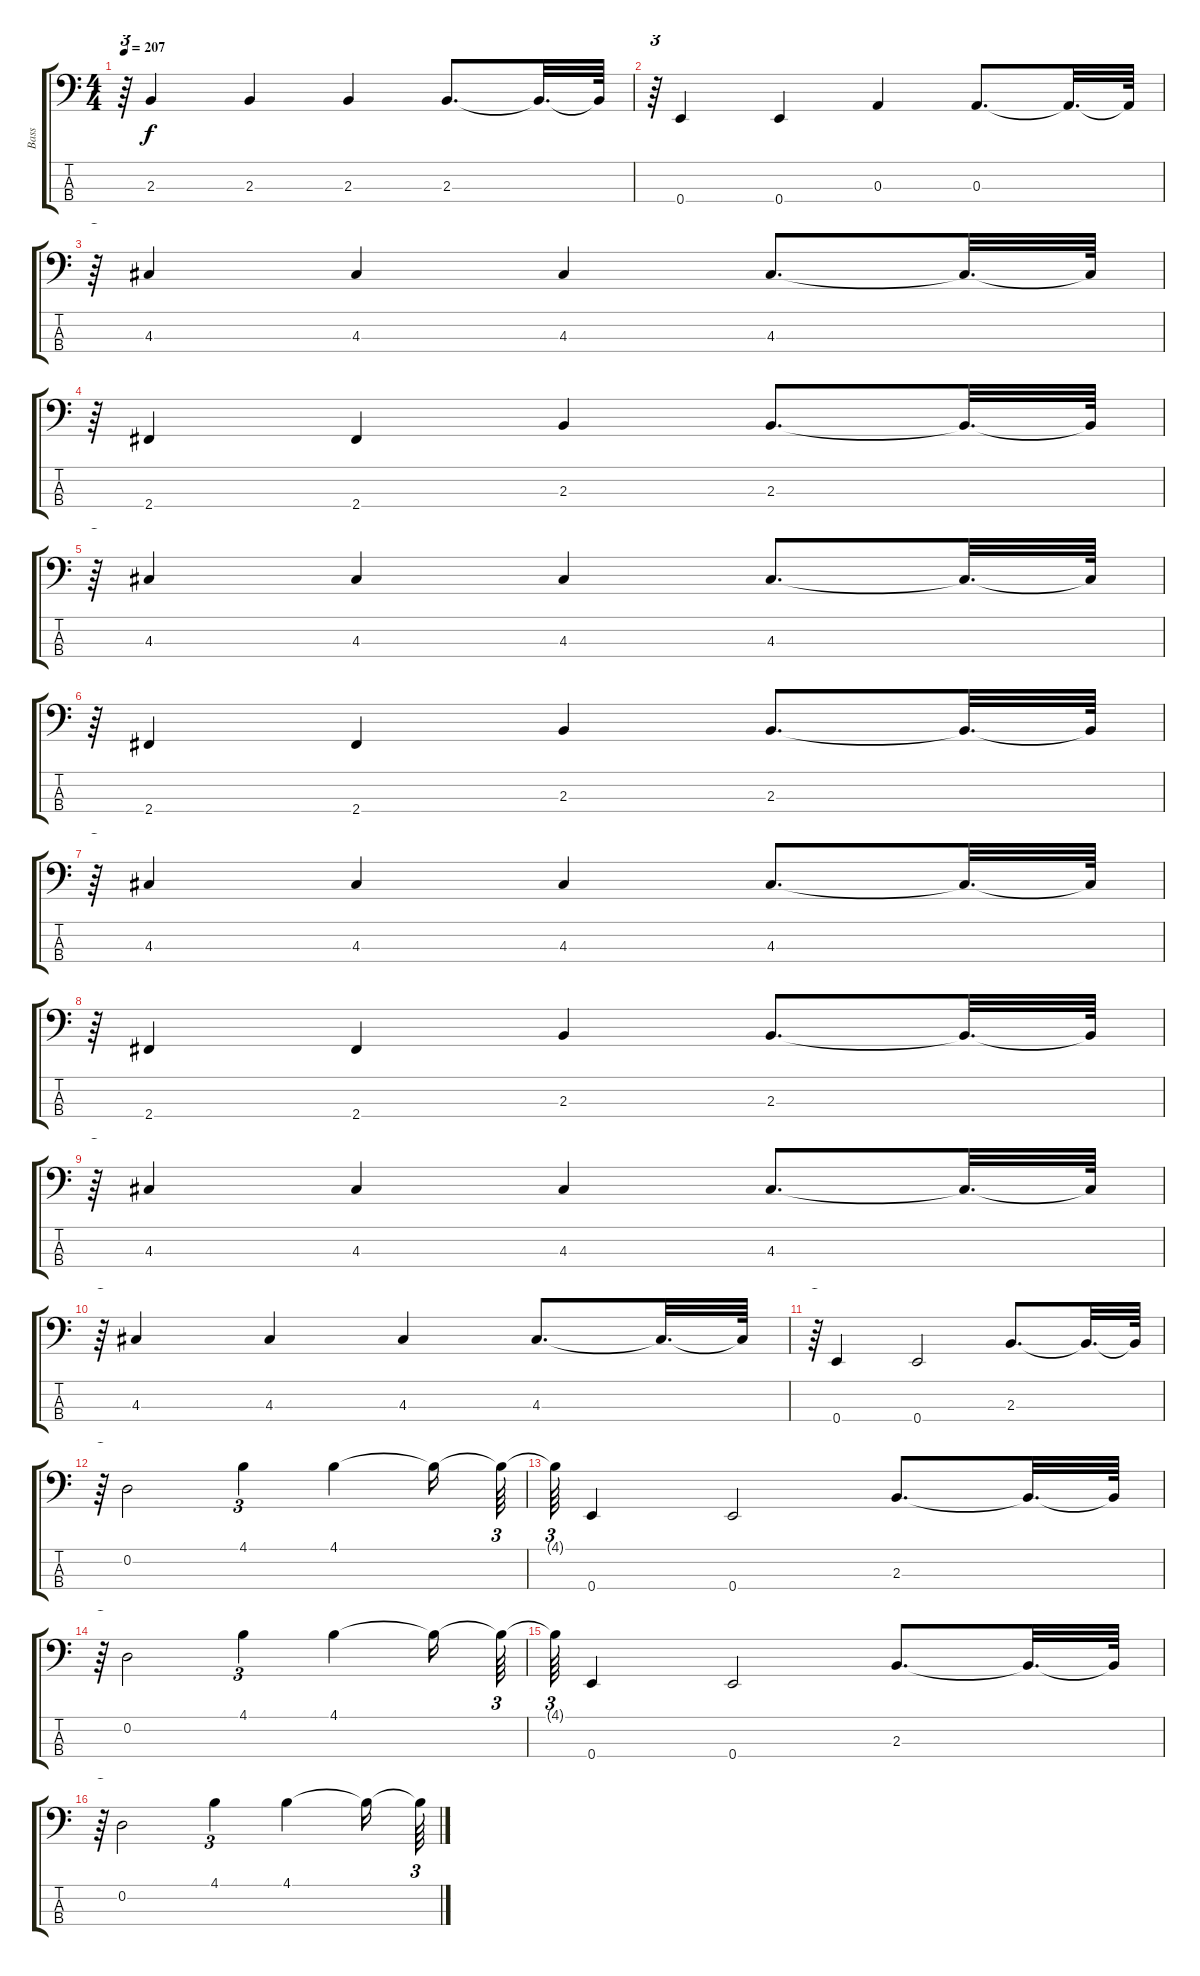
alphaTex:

\track ("Bass" "Bass") {instrument electricbassfinger}
\staff {score tabs}
\tuning (G2 D2 A1 E1) {hide}
\ts (4 4)
\tempo 207
\clef f4
\ks c
r.64{tu (3 2) dy f} 2.3.4 2.3.4 2.3.4 2.3.8{d} 2.3{t}.32{d} 2.3{t}.64 |
r.64{tu (3 2)} 0.4.4 0.4.4 0.3.4 0.3.8{d} 0.3{t}.32{d} 0.3{t}.64 |
r.64{tu (3 2)} 4.3.4 4.3.4 4.3.4 4.3.8{d} 4.3{t}.32{d} 4.3{t}.64 |
r.64{tu (3 2)} 2.4.4 2.4.4 2.3.4 2.3.8{d} 2.3{t}.32{d} 2.3{t}.64 |
r.64{tu (3 2)} 4.3.4 4.3.4 4.3.4 4.3.8{d} 4.3{t}.32{d} 4.3{t}.64 |
r.64{tu (3 2)} 2.4.4 2.4.4 2.3.4 2.3.8{d} 2.3{t}.32{d} 2.3{t}.64 |
r.64{tu (3 2)} 4.3.4 4.3.4 4.3.4 4.3.8{d} 4.3{t}.32{d} 4.3{t}.64 |
r.64{tu (3 2)} 2.4.4 2.4.4 2.3.4 2.3.8{d} 2.3{t}.32{d} 2.3{t}.64 |
r.64{tu (3 2)} 4.3.4 4.3.4 4.3.4 4.3.8{d} 4.3{t}.32{d} 4.3{t}.64 |
r.64{tu (3 2)} 4.3.4 4.3.4 4.3.4 4.3.8{d} 4.3{t}.32{d} 4.3{t}.64 |
r.64{tu (3 2)} 0.4.4 0.4.2 2.3.8{d} 2.3{t}.32{d} 2.3{t}.64 |
r.64{tu (3 2)} 0.2.2 4.1.4{tu (3 2)} 4.1.4 4.1{t}.16 4.1{t}.64{tu (3 2)} |
4.1{t}.64{tu (3 2)} 0.4.4 0.4.2 2.3.8{d} 2.3{t}.32{d} 2.3{t}.64 |
r.64{tu (3 2)} 0.2.2 4.1.4{tu (3 2)} 4.1.4 4.1{t}.16 4.1{t}.64{tu (3 2)} |
4.1{t}.64{tu (3 2)} 0.4.4 0.4.2 2.3.8{d} 2.3{t}.32{d} 2.3{t}.64 |
r.64{tu (3 2)} 0.2.2 4.1.4{tu (3 2)} 4.1.4 4.1{t}.16 4.1{t}.64{tu (3 2)}
